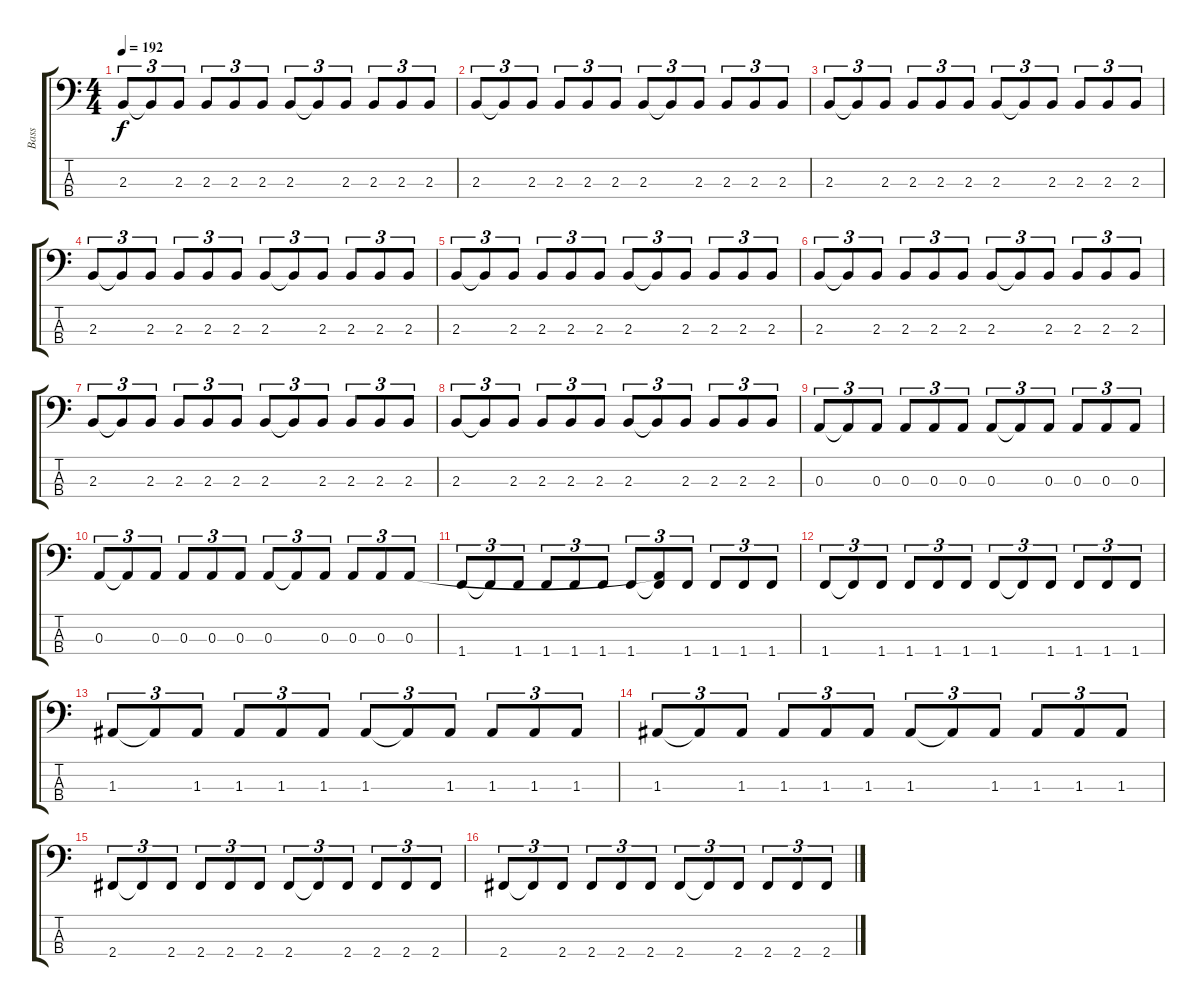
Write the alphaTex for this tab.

\track ("Bass" "Bass") {instrument electricbasspick}
\staff {score tabs}
\tuning (G2 D2 A1 E1) {hide}
\ts (4 4)
\tempo 192
\clef f4
\ks c
2.3.8{tu (3 2) dy f} 2.3{t}.8{tu (3 2)} 2.3.8{tu (3 2)} 2.3.8{tu (3 2)} 2.3.8{tu (3 2)} 2.3.8{tu (3 2)} 2.3.8{tu (3 2)} 2.3{t}.8{tu (3 2)} 2.3.8{tu (3 2)} 2.3.8{tu (3 2)} 2.3.8{tu (3 2)} 2.3.8{tu (3 2)} |
2.3.8{tu (3 2)} 2.3{t}.8{tu (3 2)} 2.3.8{tu (3 2)} 2.3.8{tu (3 2)} 2.3.8{tu (3 2)} 2.3.8{tu (3 2)} 2.3.8{tu (3 2)} 2.3{t}.8{tu (3 2)} 2.3.8{tu (3 2)} 2.3.8{tu (3 2)} 2.3.8{tu (3 2)} 2.3.8{tu (3 2)} |
2.3.8{tu (3 2)} 2.3{t}.8{tu (3 2)} 2.3.8{tu (3 2)} 2.3.8{tu (3 2)} 2.3.8{tu (3 2)} 2.3.8{tu (3 2)} 2.3.8{tu (3 2)} 2.3{t}.8{tu (3 2)} 2.3.8{tu (3 2)} 2.3.8{tu (3 2)} 2.3.8{tu (3 2)} 2.3.8{tu (3 2)} |
2.3.8{tu (3 2)} 2.3{t}.8{tu (3 2)} 2.3.8{tu (3 2)} 2.3.8{tu (3 2)} 2.3.8{tu (3 2)} 2.3.8{tu (3 2)} 2.3.8{tu (3 2)} 2.3{t}.8{tu (3 2)} 2.3.8{tu (3 2)} 2.3.8{tu (3 2)} 2.3.8{tu (3 2)} 2.3.8{tu (3 2)} |
2.3.8{tu (3 2)} 2.3{t}.8{tu (3 2)} 2.3.8{tu (3 2)} 2.3.8{tu (3 2)} 2.3.8{tu (3 2)} 2.3.8{tu (3 2)} 2.3.8{tu (3 2)} 2.3{t}.8{tu (3 2)} 2.3.8{tu (3 2)} 2.3.8{tu (3 2)} 2.3.8{tu (3 2)} 2.3.8{tu (3 2)} |
2.3.8{tu (3 2)} 2.3{t}.8{tu (3 2)} 2.3.8{tu (3 2)} 2.3.8{tu (3 2)} 2.3.8{tu (3 2)} 2.3.8{tu (3 2)} 2.3.8{tu (3 2)} 2.3{t}.8{tu (3 2)} 2.3.8{tu (3 2)} 2.3.8{tu (3 2)} 2.3.8{tu (3 2)} 2.3.8{tu (3 2)} |
2.3.8{tu (3 2)} 2.3{t}.8{tu (3 2)} 2.3.8{tu (3 2)} 2.3.8{tu (3 2)} 2.3.8{tu (3 2)} 2.3.8{tu (3 2)} 2.3.8{tu (3 2)} 2.3{t}.8{tu (3 2)} 2.3.8{tu (3 2)} 2.3.8{tu (3 2)} 2.3.8{tu (3 2)} 2.3.8{tu (3 2)} |
2.3.8{tu (3 2)} 2.3{t}.8{tu (3 2)} 2.3.8{tu (3 2)} 2.3.8{tu (3 2)} 2.3.8{tu (3 2)} 2.3.8{tu (3 2)} 2.3.8{tu (3 2)} 2.3{t}.8{tu (3 2)} 2.3.8{tu (3 2)} 2.3.8{tu (3 2)} 2.3.8{tu (3 2)} 2.3.8{tu (3 2)} |
0.3.8{tu (3 2)} 0.3{t}.8{tu (3 2)} 0.3.8{tu (3 2)} 0.3.8{tu (3 2)} 0.3.8{tu (3 2)} 0.3.8{tu (3 2)} 0.3.8{tu (3 2)} 0.3{t}.8{tu (3 2)} 0.3.8{tu (3 2)} 0.3.8{tu (3 2)} 0.3.8{tu (3 2)} 0.3.8{tu (3 2)} |
0.3.8{tu (3 2)} 0.3{t}.8{tu (3 2)} 0.3.8{tu (3 2)} 0.3.8{tu (3 2)} 0.3.8{tu (3 2)} 0.3.8{tu (3 2)} 0.3.8{tu (3 2)} 0.3{t}.8{tu (3 2)} 0.3.8{tu (3 2)} 0.3.8{tu (3 2)} 0.3.8{tu (3 2)} 0.3.8{tu (3 2)} |
1.4.8{tu (3 2)} 1.4{t}.8{tu (3 2)} 1.4.8{tu (3 2)} 1.4.8{tu (3 2)} 1.4.8{tu (3 2)} 1.4.8{tu (3 2)} 1.4.8{tu (3 2)} (0.3{t} 1.4{t}).8{tu (3 2)} 1.4.8{tu (3 2)} 1.4.8{tu (3 2)} 1.4.8{tu (3 2)} 1.4.8{tu (3 2)} |
1.4.8{tu (3 2)} 1.4{t}.8{tu (3 2)} 1.4.8{tu (3 2)} 1.4.8{tu (3 2)} 1.4.8{tu (3 2)} 1.4.8{tu (3 2)} 1.4.8{tu (3 2)} 1.4{t}.8{tu (3 2)} 1.4.8{tu (3 2)} 1.4.8{tu (3 2)} 1.4.8{tu (3 2)} 1.4.8{tu (3 2)} |
1.3.8{tu (3 2)} 1.3{t}.8{tu (3 2)} 1.3.8{tu (3 2)} 1.3.8{tu (3 2)} 1.3.8{tu (3 2)} 1.3.8{tu (3 2)} 1.3.8{tu (3 2)} 1.3{t}.8{tu (3 2)} 1.3.8{tu (3 2)} 1.3.8{tu (3 2)} 1.3.8{tu (3 2)} 1.3.8{tu (3 2)} |
1.3.8{tu (3 2)} 1.3{t}.8{tu (3 2)} 1.3.8{tu (3 2)} 1.3.8{tu (3 2)} 1.3.8{tu (3 2)} 1.3.8{tu (3 2)} 1.3.8{tu (3 2)} 1.3{t}.8{tu (3 2)} 1.3.8{tu (3 2)} 1.3.8{tu (3 2)} 1.3.8{tu (3 2)} 1.3.8{tu (3 2)} |
2.4.8{tu (3 2)} 2.4{t}.8{tu (3 2)} 2.4.8{tu (3 2)} 2.4.8{tu (3 2)} 2.4.8{tu (3 2)} 2.4.8{tu (3 2)} 2.4.8{tu (3 2)} 2.4{t}.8{tu (3 2)} 2.4.8{tu (3 2)} 2.4.8{tu (3 2)} 2.4.8{tu (3 2)} 2.4.8{tu (3 2)} |
2.4.8{tu (3 2)} 2.4{t}.8{tu (3 2)} 2.4.8{tu (3 2)} 2.4.8{tu (3 2)} 2.4.8{tu (3 2)} 2.4.8{tu (3 2)} 2.4.8{tu (3 2)} 2.4{t}.8{tu (3 2)} 2.4.8{tu (3 2)} 2.4.8{tu (3 2)} 2.4.8{tu (3 2)} 2.4.8{tu (3 2)}
